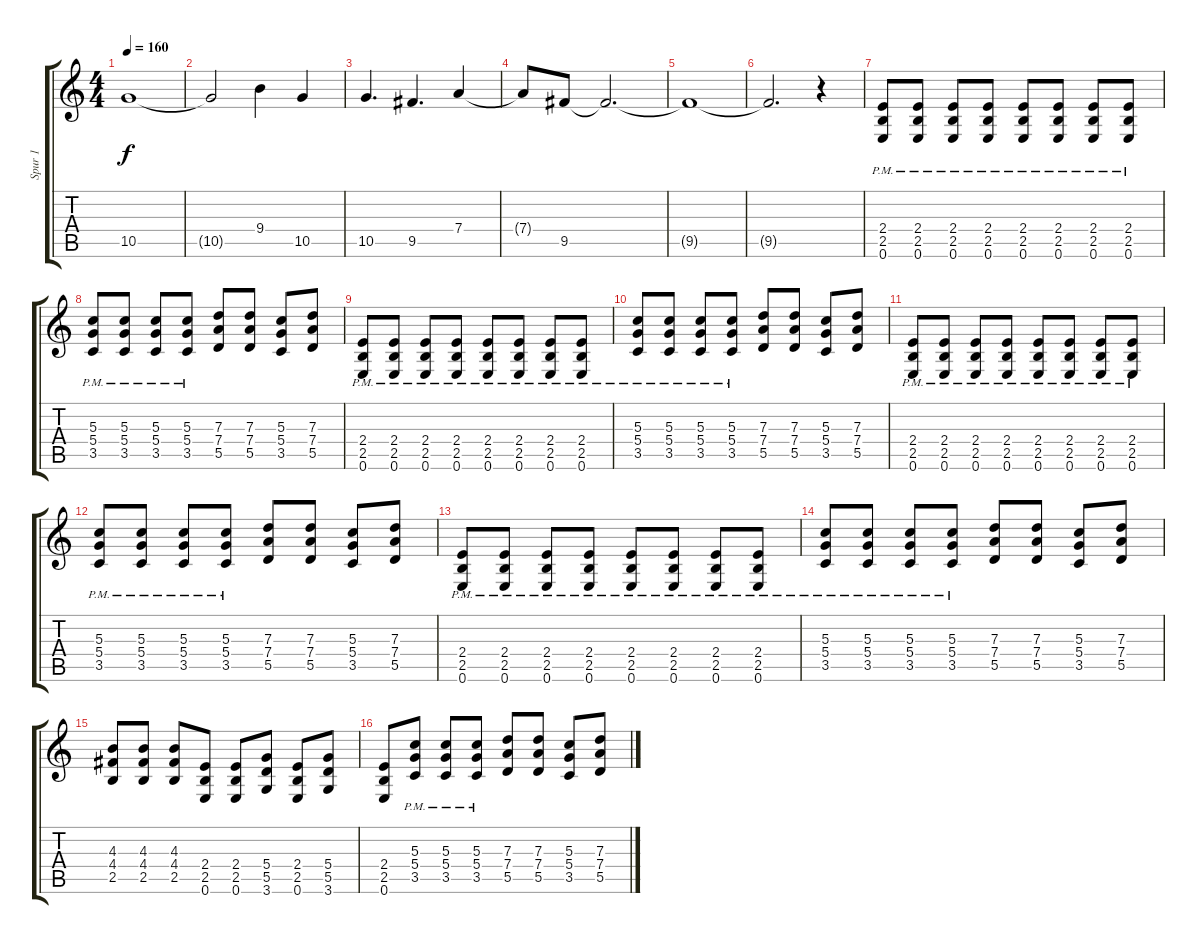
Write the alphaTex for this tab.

\track ("Spur 1" "Spur 1") {instrument overdrivenguitar}
\staff {score tabs}
\tuning (E4 B3 G3 D3 A2 E2) {hide}
\ts (4 4)
\tempo 160
\clef g2
\ks c
10.5{t}.1{dy f} |
10.5{t}.2 9.4.4 10.5.4 |
10.5.4{d} 9.5.4{d} 7.4.4 |
7.4{t}.8 9.5.8 9.5{t}.2{d} |
9.5{t}.1 |
9.5{t}.2{d} r.4 |
(2.4{pm} 2.5{pm} 0.6{pm}).8 (2.4{pm} 2.5{pm} 0.6{pm}).8 (2.4{pm} 2.5{pm} 0.6{pm}).8 (2.4{pm} 2.5{pm} 0.6{pm}).8 (2.4{pm} 2.5{pm} 0.6{pm}).8 (2.4{pm} 2.5{pm} 0.6{pm}).8 (2.4{pm} 2.5{pm} 0.6{pm}).8 (2.4{pm} 2.5{pm} 0.6{pm}).8 |
(5.3{pm} 5.4{pm} 3.5{pm}).8 (5.3{pm} 5.4{pm} 3.5{pm}).8 (5.3{pm} 5.4{pm} 3.5{pm}).8 (5.3{pm} 5.4{pm} 3.5{pm}).8 (7.3 7.4 5.5).8 (7.3 7.4 5.5).8 (5.3 5.4 3.5).8 (7.3 7.4 5.5).8 |
(2.4{pm} 2.5{pm} 0.6{pm}).8 (2.4{pm} 2.5{pm} 0.6{pm}).8 (2.4{pm} 2.5{pm} 0.6{pm}).8 (2.4{pm} 2.5{pm} 0.6{pm}).8 (2.4{pm} 2.5{pm} 0.6{pm}).8 (2.4{pm} 2.5{pm} 0.6{pm}).8 (2.4{pm} 2.5{pm} 0.6{pm}).8 (2.4{pm} 2.5{pm} 0.6{pm}).8 |
(5.3{pm} 5.4{pm} 3.5{pm}).8 (5.3{pm} 5.4{pm} 3.5{pm}).8 (5.3{pm} 5.4{pm} 3.5{pm}).8 (5.3{pm} 5.4{pm} 3.5{pm}).8 (7.3 7.4 5.5).8 (7.3 7.4 5.5).8 (5.3 5.4 3.5).8 (7.3 7.4 5.5).8 |
(2.4{pm} 2.5{pm} 0.6{pm}).8 (2.4{pm} 2.5{pm} 0.6{pm}).8 (2.4{pm} 2.5{pm} 0.6{pm}).8 (2.4{pm} 2.5{pm} 0.6{pm}).8 (2.4{pm} 2.5{pm} 0.6{pm}).8 (2.4{pm} 2.5{pm} 0.6{pm}).8 (2.4{pm} 2.5{pm} 0.6{pm}).8 (2.4{pm} 2.5{pm} 0.6{pm}).8 |
(5.3{pm} 5.4{pm} 3.5{pm}).8 (5.3{pm} 5.4{pm} 3.5{pm}).8 (5.3{pm} 5.4{pm} 3.5{pm}).8 (5.3{pm} 5.4{pm} 3.5{pm}).8 (7.3 7.4 5.5).8 (7.3 7.4 5.5).8 (5.3 5.4 3.5).8 (7.3 7.4 5.5).8 |
(2.4{pm} 2.5{pm} 0.6{pm}).8 (2.4{pm} 2.5{pm} 0.6{pm}).8 (2.4{pm} 2.5{pm} 0.6{pm}).8 (2.4{pm} 2.5{pm} 0.6{pm}).8 (2.4{pm} 2.5{pm} 0.6{pm}).8 (2.4{pm} 2.5{pm} 0.6{pm}).8 (2.4{pm} 2.5{pm} 0.6{pm}).8 (2.4{pm} 2.5{pm} 0.6{pm}).8 |
(5.3{pm} 5.4{pm} 3.5{pm}).8 (5.3{pm} 5.4{pm} 3.5{pm}).8 (5.3{pm} 5.4{pm} 3.5{pm}).8 (5.3{pm} 5.4{pm} 3.5{pm}).8 (7.3 7.4 5.5).8 (7.3 7.4 5.5).8 (5.3 5.4 3.5).8 (7.3 7.4 5.5).8 |
(4.3 4.4 2.5).8 (4.3 4.4 2.5).8 (4.3 4.4 2.5).8 (2.4 2.5 0.6).8 (2.4 2.5 0.6).8 (5.4 5.5 3.6).8 (2.4 2.5 0.6).8 (5.4 5.5 3.6).8 |
(2.4 2.5 0.6).8 (5.3{pm} 5.4{pm} 3.5{pm}).8 (5.3{pm} 5.4{pm} 3.5{pm}).8 (5.3{pm} 5.4{pm} 3.5{pm}).8 (7.3 7.4 5.5).8 (7.3 7.4 5.5).8 (5.3 5.4 3.5).8 (7.3 7.4 5.5).8
